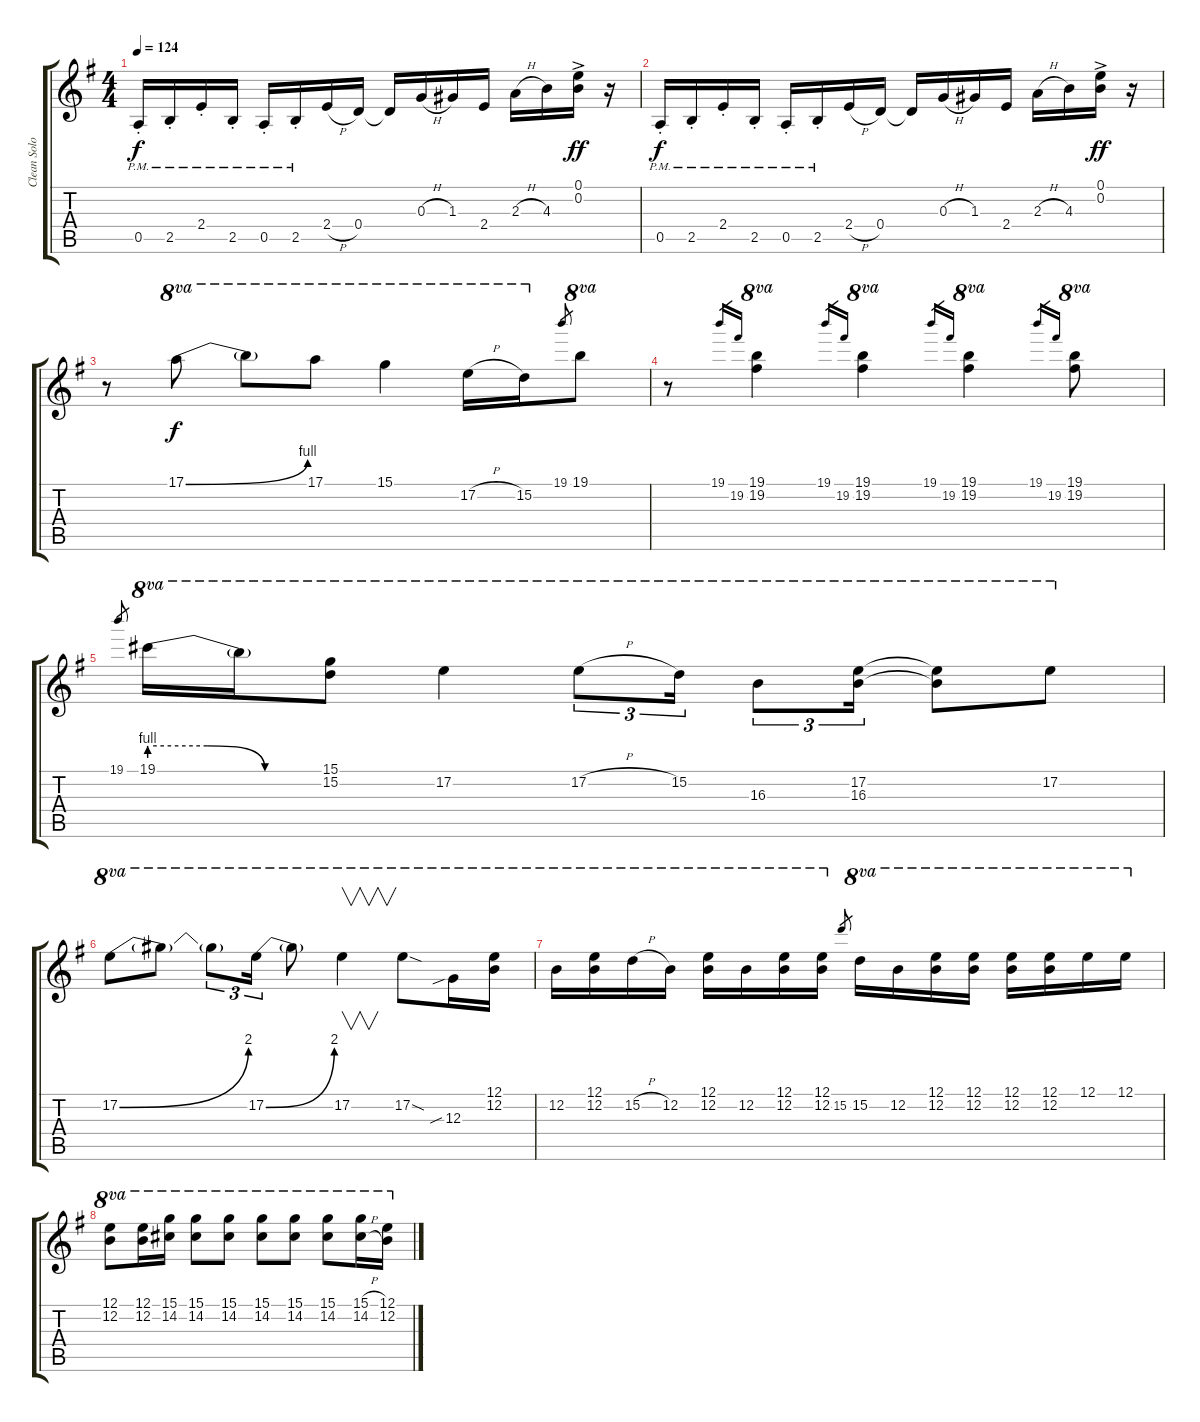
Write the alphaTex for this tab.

\track ("Clean Solo" "Clean Solo") {instrument electricguitarclean}
\staff {score tabs}
\tuning (E4 B3 G3 D3 A2 E2) {hide}
\ts (4 4)
\tempo 124
\clef g2
\ks g
0.5{pm st}.16{dy f} 2.5{pm st}.16 2.4{pm st}.16 2.5{pm st}.16 0.5{pm st}.16 2.5{pm st}.16 2.4{h}.16 0.4.16 0.4{t}.16 0.3{h}.16 1.3.16 2.4.16 2.3{h}.16 4.3.16 (0.1{ac} 0.2{ac}).16{dy ff} r.16 |
0.5{pm st}.16{dy f} 2.5{pm st}.16 2.4{pm st}.16 2.5{pm st}.16 0.5{pm st}.16 2.5{pm st}.16 2.4{h}.16 0.4.16 0.4{t}.16 0.3{h}.16 1.3.16 2.4.16 2.3{h}.16 4.3.16 (0.1{ac} 0.2{ac}).16{dy ff} r.16 |
r.8 17.1{be (bend 0 0 60 4)}.8{ot 8va dy f} 17.1{t}.8{ot 8va} 17.1.8{ot 8va} 15.1.4{ot 8va} 17.2{h}.16{ot 8va} 15.2.16{ot 8va} 19.1.8{gr} 19.1.8{ot 8va} |
r.8 19.1.16{gr} 19.2.16{gr} (19.1 19.2).4{ot 8va} 19.1.16{gr} 19.2.16{gr} (19.1 19.2).4{ot 8va} 19.1.16{gr} 19.2.16{gr} (19.1 19.2).4{ot 8va} 19.1.16{gr} 19.2.16{gr} (19.1 19.2).8{ot 8va} |
19.1.8{gr} 19.1{be (custom 0 4 20 4 40 0 60 0)}.16{ot 8va} 19.1{t}.16{ot 8va} (15.1 15.2).8{ot 8va} 17.2.4{ot 8va} 17.2{h}.8{tu (3 2) ot 8va} 15.2.16{tu (3 2) ot 8va} 16.3.8{tu (3 2) ot 8va} (17.2 16.3).16{tu (3 2) ot 8va} (17.2{t} 16.3{t}).8{ot 8va} 17.2.8{ot 8va} |
17.2{be (bend 0 0 60 8)}.8{ot 8va} 17.2{t}.8{ot 8va} 17.2{t}.8{tu (3 2) ot 8va} 17.2{be (bend 0 0 60 8)}.16{tu (3 2) ot 8va} 17.2{t}.8{ot 8va} 17.2.4{v ot 8va} 17.2{sod}.8{ot 8va} 12.3{sib}.16{ot 8va} (12.1 12.2).16{ot 8va} |
12.2.16{ot 8va} (12.1 12.2).16{ot 8va} 15.2{h}.16{ot 8va} 12.2.16{ot 8va} (12.1 12.2).16{ot 8va} 12.2.16{ot 8va} (12.1 12.2).16{ot 8va} (12.1 12.2).16{ot 8va} 15.2.8{gr} 15.2.16{ot 8va} 12.2.16{ot 8va} (12.1 12.2).16{ot 8va} (12.1 12.2).16{ot 8va} (12.1 12.2).16{ot 8va} (12.1 12.2).16{ot 8va} 12.1.16{ot 8va} 12.1.16{ot 8va} |
(12.1 12.2).8{ot 8va} (12.1 12.2).16{ot 8va} (15.1 14.2).16{ot 8va} (15.1 14.2).8{ot 8va} (15.1 14.2).8{ot 8va} (15.1 14.2).8{ot 8va} (15.1 14.2).8{ot 8va} (15.1 14.2).8{ot 8va} (15.1{h} 14.2{h}).16{ot 8va} (12.1 12.2).16{ot 8va}
